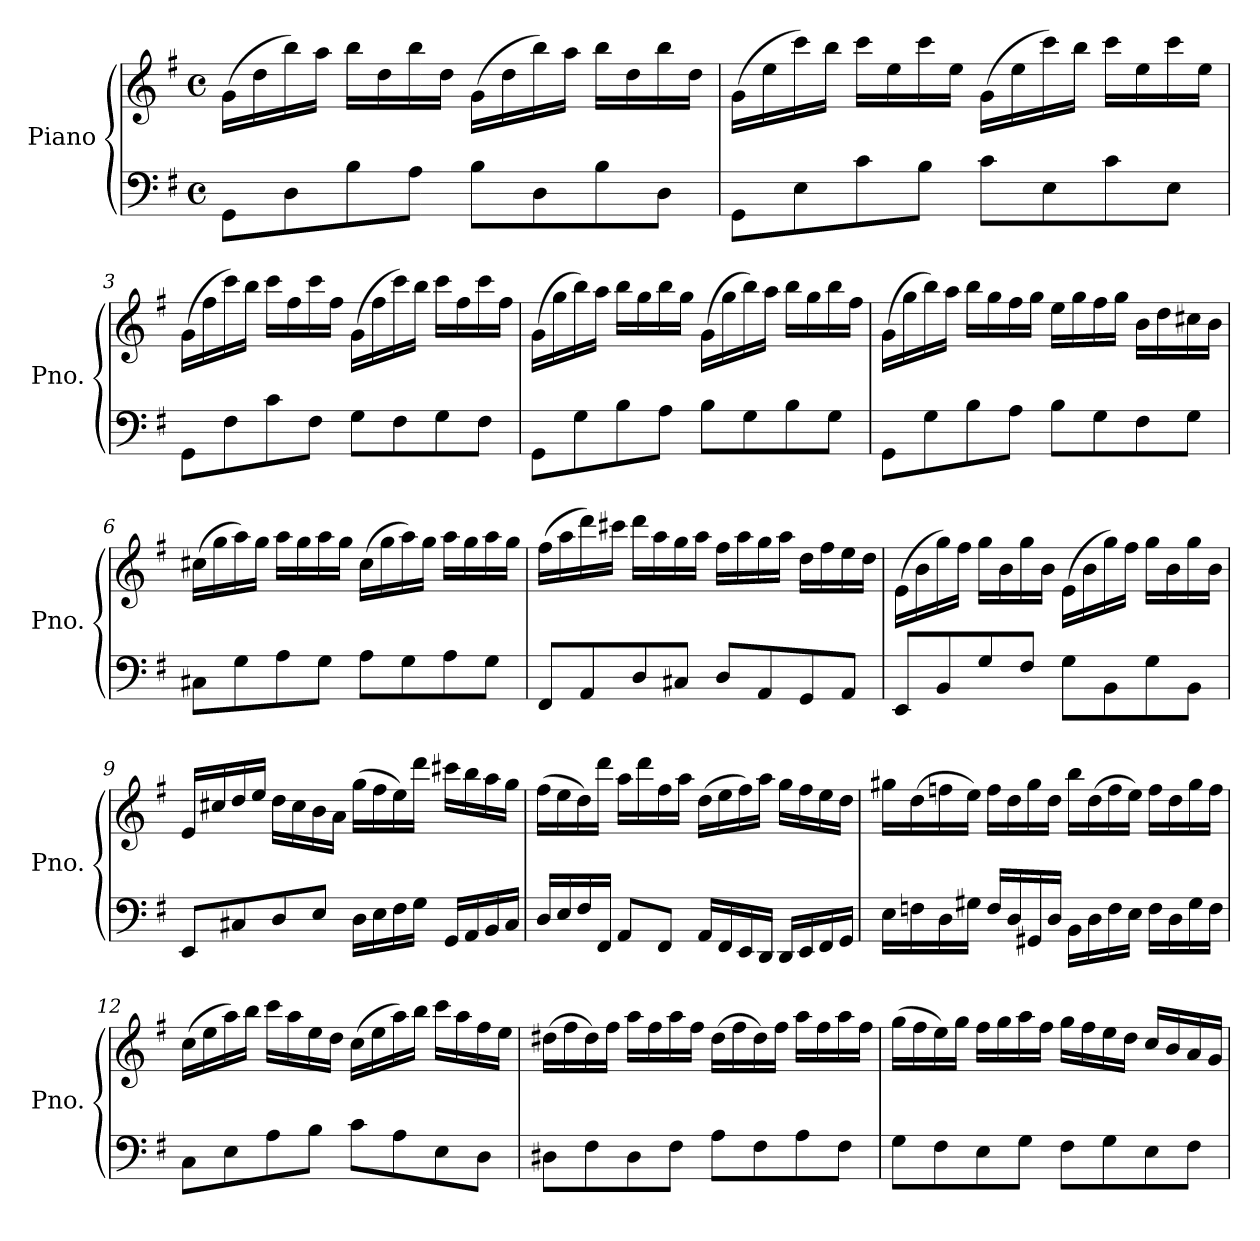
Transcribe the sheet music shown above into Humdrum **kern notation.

**kern	**kern
*part1	*part1
*staff2	*staff1
*I"Piano	*
*I'Pno.	*
*clefF4	*clefG2
*k[f#]	*k[f#]
*M4/4	*M4/4
*met(c)	*met(c)
*MM70	*MM70
=1	=1
8GG\L	(16g\LL
.	16dd\
8D\	16bb\)
.	16aa\JJ
8B\	16bb\LL
.	16dd\
8A\J	16bb\
.	16dd\JJ
8B\L	(16g\LL
.	16dd\
8D\	16bb\)
.	16aa\JJ
8B\	16bb\LL
.	16dd\
8D\J	16bb\
.	16dd\JJ
=2	=2
8GG\L	(16g\LL
.	16ee\
8E\	16ccc\)
.	16bb\JJ
8c\	16ccc\LL
.	16ee\
8B\J	16ccc\
.	16ee\JJ
8c\L	(16g\LL
.	16ee\
8E\	16ccc\)
.	16bb\JJ
8c\	16ccc\LL
.	16ee\
8E\J	16ccc\
.	16ee\JJ
!!LO:LB:g=z
=3	=3
8GG\L	(16g\LL
.	16ff#\
8F#\	16ccc\)
.	16bb\JJ
8c\	16ccc\LL
.	16ff#\
8F#\J	16ccc\
.	16ff#\JJ
8G\L	(16g\LL
.	16ff#\
8F#\	16ccc\)
.	16bb\JJ
8G\	16ccc\LL
.	16ff#\
8F#\J	16ccc\
.	16ff#\JJ
=4	=4
8GG\L	(16g\LL
.	16gg\
8G\	16bb\)
.	16aa\JJ
8B\	16bb\LL
.	16gg\
8A\J	16bb\
.	16gg\JJ
8B\L	(16g\LL
.	16gg\
8G\	16bb\)
.	16aa\JJ
8B\	16bb\LL
.	16gg\
8G\J	16bb\
.	16ff#\JJ
!!LO:LB:g=z
=5	=5
8GG\L	(16g\LL
.	16gg\
8G\	16bb\)
.	16aa\JJ
8B\	16bb\LL
.	16gg\
8A\J	16ff#\
.	16gg\JJ
8B\L	16ee\LL
.	16gg\
8G\	16ff#\
.	16gg\JJ
8F#\	16b\LL
.	16dd\
8G\J	16cc#X\
.	16b\JJ
=6	=6
8C#X\L	(16cc#X\LL
.	16gg\
8G\	16aa\)
.	16gg\JJ
8A\	16aa\LL
.	16gg\
8G\J	16aa\
.	16gg\JJ
8A\L	(16cc#\LL
.	16gg\
8G\	16aa\)
.	16gg\JJ
8A\	16aa\LL
.	16gg\
8G\J	16aa\
.	16gg\JJ
!!LO:LB:g=z
=7	=7
8FF#/L	(16ff#\LL
.	16aa\
8AA/	16ddd\)
.	16ccc#X\JJ
8D/	16ddd\LL
.	16aa\
8C#X/J	16gg\
.	16aa\JJ
8D/L	16ff#\LL
.	16aa\
8AA/	16gg\
.	16aa\JJ
8GG/	16dd\LL
.	16ff#\
8AA/J	16ee\
.	16dd\JJ
=8	=8
8EE/L	(16e\LL
.	16b\
8BB/	16gg\)
.	16ff#\JJ
8G/	16gg\LL
.	16b\
8F#/J	16gg\
.	16b\JJ
8G\L	(16e\LL
.	16b\
8BB\	16gg\)
.	16ff#\JJ
8G\	16gg\LL
.	16b\
8BB\J	16gg\
.	16b\JJ
!!LO:LB:g=z
=9	=9
8EE/L	16e/LL
.	16cc#X/
8C#X/	16dd/
.	16ee/JJ
8D/	16dd\LL
.	16cc#\
8E/J	16b\
.	16a\JJ
16D\LL	(16gg\LL
16E\	16ff#\
16F#\	16ee\)
16G\JJ	16ddd\JJ
16GG/LL	16ccc#X\LL
16AA/	16bb\
16BB/	16aa\
16C#/JJ	16gg\JJ
=10	=10
16D/LL	(16ff#\LL
16E/	16ee\
16F#/	16dd\)
16FF#/JJ	16ddd\JJ
8AA/L	16aa\LL
.	16ddd\
8FF#/J	16ff#\
.	16aa\JJ
16AA/LL	(16dd\LL
16FF#/	16ee\
16EE/	16ff#\)
16DD/JJ	16aa\JJ
16DD/LL	16gg\LL
16EE/	16ff#\
16FF#/	16ee\
16GG/JJ	16dd\JJ
!!LO:PB:g=z
=11	=11
16E\LL	16gg#X\LL
16Fn\	(16dd\
16D\	16ffn\
16G#X\JJ	16ee\JJ)
16F/LL	16ff\LL
16D/	16dd\
16GG#X/	16gg#\
16D/JJ	16dd\JJ
16BB\LL	16bb\LL
16D\	(16dd\
16F\	16ff\
16E\JJ	16ee\JJ)
16F\LL	16ff\LL
16D\	16dd\
16G#\	16gg#\
16F\JJ	16ff\JJ
=12	=12
8C\L	(16cc\LL
.	16ee\
8E\	16aa\)
.	16bb\JJ
8A\	16ccc\LL
.	16aa\
8B\J	16ee\
.	16dd\JJ
8c\L	(16cc\LL
.	16ee\
8A\	16aa\)
.	16bb\JJ
8E\	16ccc\LL
.	16aa\
8D\J	16ff#\
.	16ee\JJ
!!LO:LB:g=z
=13	=13
8D#X\L	(16dd#X\LL
.	16ff#\
8F#\	16dd#\)
.	16ff#\JJ
8D#\	16aa\LL
.	16ff#\
8F#\J	16aa\
.	16ff#\JJ
8A\L	(16dd#\LL
.	16ff#\
8F#\	16dd#\)
.	16ff#\JJ
8A\	16aa\LL
.	16ff#\
8F#\J	16aa\
.	16ff#\JJ
=14	=14
8G\L	(16gg\LL
.	16ff#\
8F#\	16ee\)
.	16gg\JJ
8E\	16ff#\LL
.	16gg\
8G\J	16aa\
.	16ff#\JJ
8F#\L	16gg\LL
.	16ff#\
8G\	16ee\
.	16dd\JJ
8E\	16cc/LL
.	16b/
8F#\J	16a/
.	16g/JJ
=	=
*-	*-
